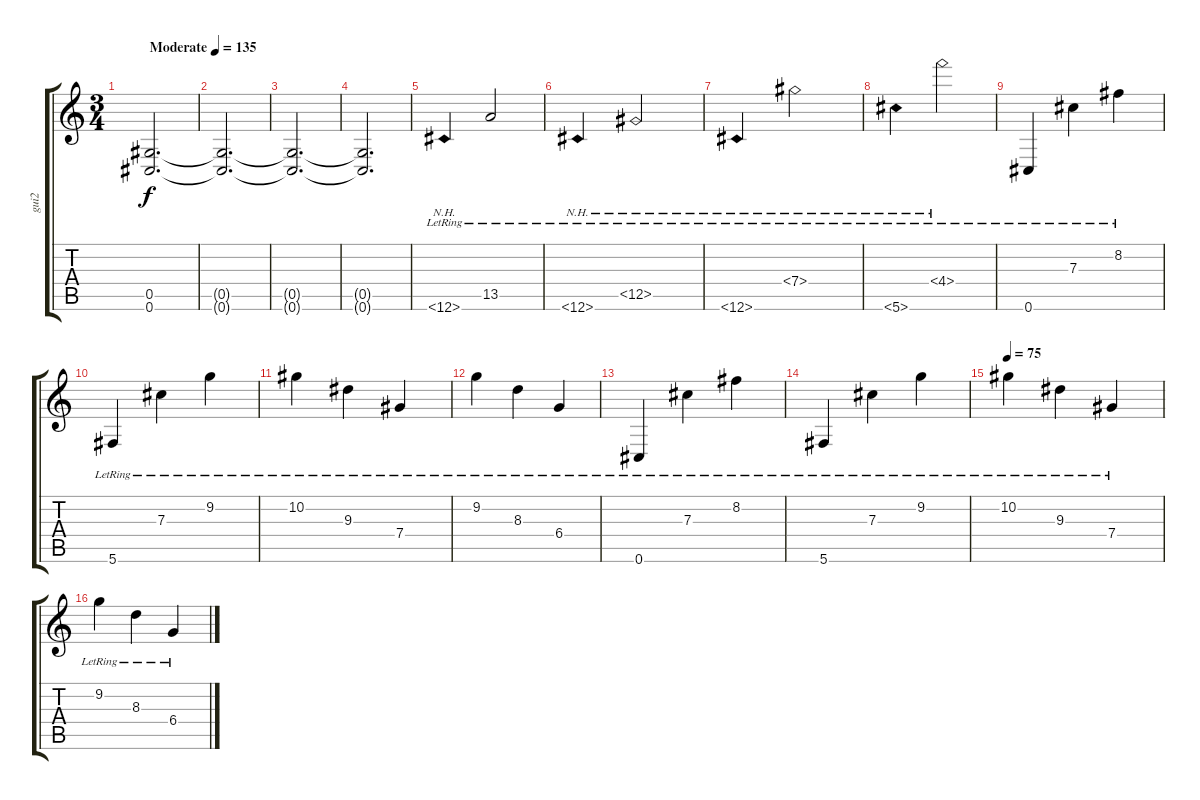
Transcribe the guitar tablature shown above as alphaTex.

\track ("gui2" "gui2") {instrument acousticguitarsteel}
\staff {score tabs}
\tuning (Eb4 Bb3 Gb3 Db3 Ab2 Db2) {hide}
\ts (3 4)
\tempo (135 "Moderate")
\clef g2
\ks c
(0.5 0.6).2{d dy f instrument acousticguitarsteel} |
(0.5{t} 0.6{t}).2{d} |
(0.5{t} 0.6{t}).2{d} |
(0.5{t} 0.6{t}).2{d} |
12.6{nh lr}.4 13.5{lr}.2 |
12.6{nh lr}.4 12.5{nh lr}.2 |
12.6{nh lr}.4 7.4{nh lr}.2 |
5.6{nh lr}.4 4.4{nh lr}.2 |
0.6{lr}.4 7.3{lr}.4 8.2{lr}.4 |
5.6{lr}.4 7.3{lr}.4 9.2{lr}.4 |
10.2{lr}.4 9.3{lr}.4 7.4{lr}.4 |
9.2{lr}.4 8.3{lr}.4 6.4{lr}.4 |
0.6{lr}.4 7.3{lr}.4 8.2{lr}.4 |
5.6{lr}.4 7.3{lr}.4 9.2{lr}.4 |
\tempo 75
10.2{lr}.4 9.3{lr}.4 7.4{lr}.4 |
9.2{lr}.4 8.3{lr}.4 6.4{lr}.4
